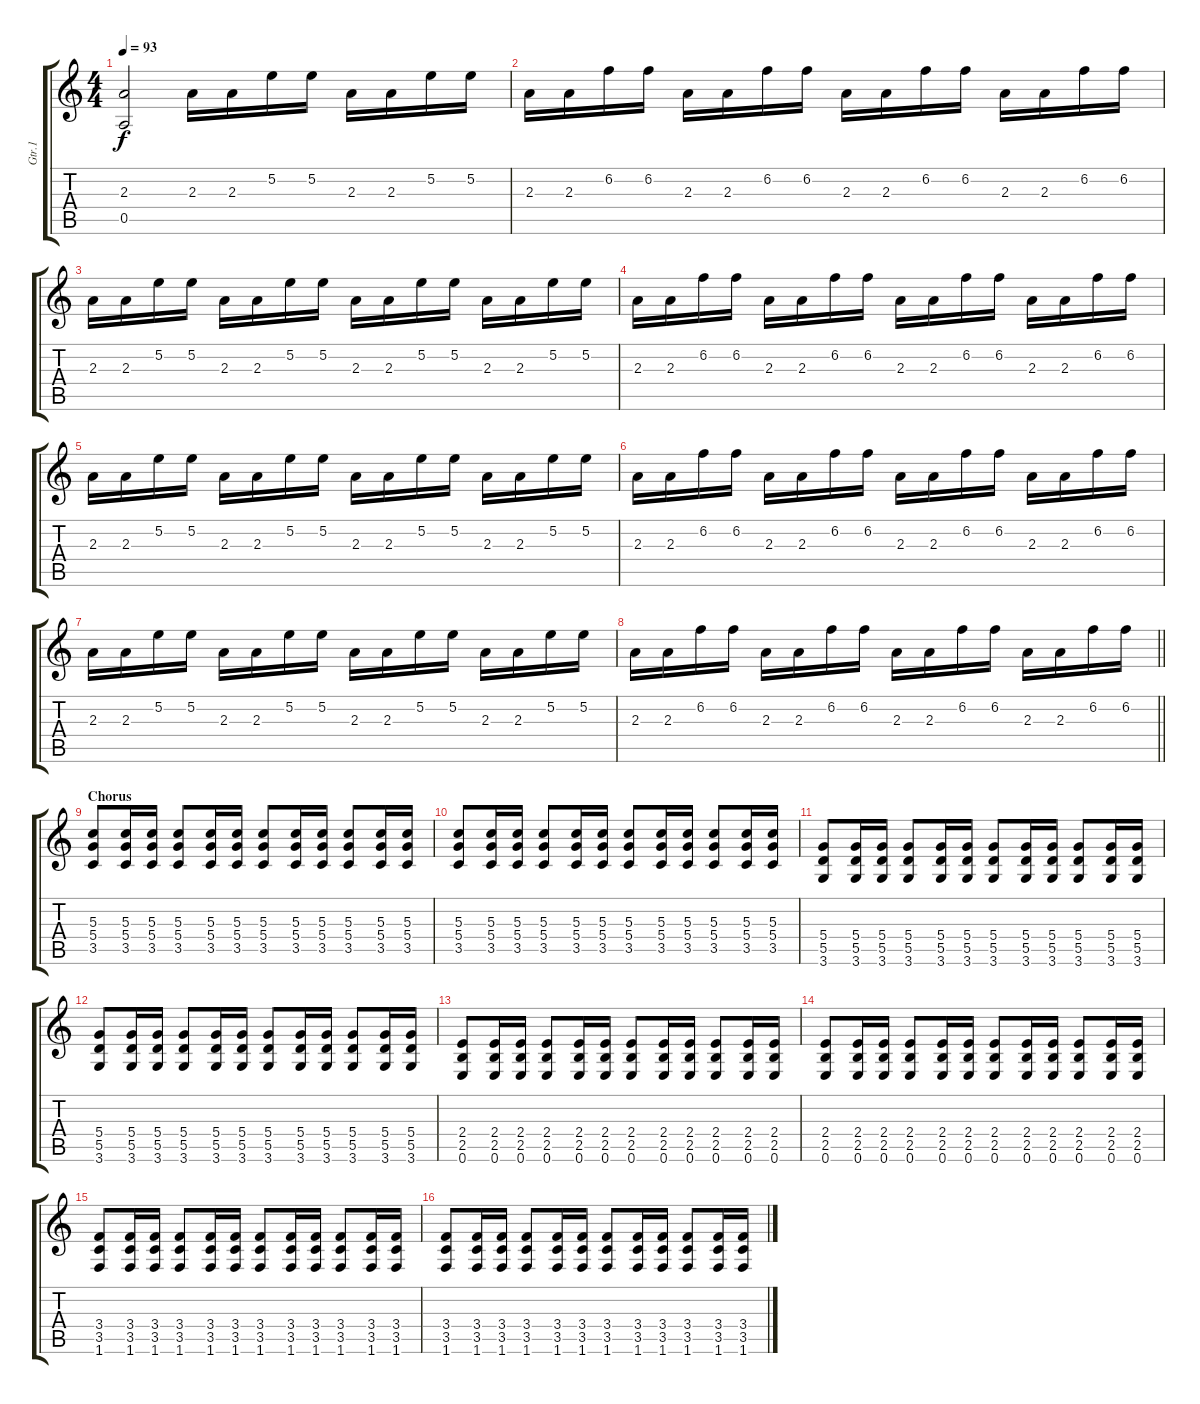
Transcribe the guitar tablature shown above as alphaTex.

\track ("Gtr.1" "Gtr.1") {instrument distortionguitar}
\staff {score tabs}
\tuning (E4 B3 G3 D3 A2 E2) {hide}
\ts (4 4)
\tempo 93
\clef g2
\ks c
(2.3 0.5).2{dy f volume 9} 2.3.16 2.3.16 5.2.16 5.2.16 2.3.16 2.3.16 5.2.16 5.2.16 |
2.3.16 2.3.16 6.2.16 6.2.16 2.3.16 2.3.16 6.2.16 6.2.16 2.3.16 2.3.16 6.2.16 6.2.16 2.3.16 2.3.16 6.2.16 6.2.16 |
2.3.16 2.3.16 5.2.16 5.2.16 2.3.16 2.3.16 5.2.16 5.2.16 2.3.16 2.3.16 5.2.16 5.2.16 2.3.16 2.3.16 5.2.16 5.2.16 |
2.3.16 2.3.16 6.2.16 6.2.16 2.3.16 2.3.16 6.2.16 6.2.16 2.3.16 2.3.16 6.2.16 6.2.16 2.3.16 2.3.16 6.2.16 6.2.16 |
2.3.16 2.3.16 5.2.16 5.2.16 2.3.16 2.3.16 5.2.16 5.2.16 2.3.16 2.3.16 5.2.16 5.2.16 2.3.16 2.3.16 5.2.16 5.2.16 |
2.3.16 2.3.16 6.2.16 6.2.16 2.3.16 2.3.16 6.2.16 6.2.16 2.3.16 2.3.16 6.2.16 6.2.16 2.3.16 2.3.16 6.2.16 6.2.16 |
2.3.16 2.3.16 5.2.16 5.2.16 2.3.16 2.3.16 5.2.16 5.2.16 2.3.16 2.3.16 5.2.16 5.2.16 2.3.16 2.3.16 5.2.16 5.2.16 |
\barLineRight lightlight
2.3.16 2.3.16 6.2.16 6.2.16 2.3.16 2.3.16 6.2.16 6.2.16 2.3.16 2.3.16 6.2.16 6.2.16 2.3.16 2.3.16 6.2.16 6.2.16 |
\section ("" "Chorus")
(5.3 5.4 3.5).8{volume 16} (5.3 5.4 3.5).16 (5.3 5.4 3.5).16 (5.3 5.4 3.5).8 (5.3 5.4 3.5).16 (5.3 5.4 3.5).16 (5.3 5.4 3.5).8 (5.3 5.4 3.5).16 (5.3 5.4 3.5).16 (5.3 5.4 3.5).8 (5.3 5.4 3.5).16 (5.3 5.4 3.5).16 |
(5.3 5.4 3.5).8 (5.3 5.4 3.5).16 (5.3 5.4 3.5).16 (5.3 5.4 3.5).8 (5.3 5.4 3.5).16 (5.3 5.4 3.5).16 (5.3 5.4 3.5).8 (5.3 5.4 3.5).16 (5.3 5.4 3.5).16 (5.3 5.4 3.5).8 (5.3 5.4 3.5).16 (5.3 5.4 3.5).16 |
(5.4 5.5 3.6).8 (5.4 5.5 3.6).16 (5.4 5.5 3.6).16 (5.4 5.5 3.6).8 (5.4 5.5 3.6).16 (5.4 5.5 3.6).16 (5.4 5.5 3.6).8 (5.4 5.5 3.6).16 (5.4 5.5 3.6).16 (5.4 5.5 3.6).8 (5.4 5.5 3.6).16 (5.4 5.5 3.6).16 |
(5.4 5.5 3.6).8 (5.4 5.5 3.6).16 (5.4 5.5 3.6).16 (5.4 5.5 3.6).8 (5.4 5.5 3.6).16 (5.4 5.5 3.6).16 (5.4 5.5 3.6).8 (5.4 5.5 3.6).16 (5.4 5.5 3.6).16 (5.4 5.5 3.6).8 (5.4 5.5 3.6).16 (5.4 5.5 3.6).16 |
(2.4 2.5 0.6).8 (2.4 2.5 0.6).16 (2.4 2.5 0.6).16 (2.4 2.5 0.6).8 (2.4 2.5 0.6).16 (2.4 2.5 0.6).16 (2.4 2.5 0.6).8 (2.4 2.5 0.6).16 (2.4 2.5 0.6).16 (2.4 2.5 0.6).8 (2.4 2.5 0.6).16 (2.4 2.5 0.6).16 |
(2.4 2.5 0.6).8 (2.4 2.5 0.6).16 (2.4 2.5 0.6).16 (2.4 2.5 0.6).8 (2.4 2.5 0.6).16 (2.4 2.5 0.6).16 (2.4 2.5 0.6).8 (2.4 2.5 0.6).16 (2.4 2.5 0.6).16 (2.4 2.5 0.6).8 (2.4 2.5 0.6).16 (2.4 2.5 0.6).16 |
(3.4 3.5 1.6).8 (3.4 3.5 1.6).16 (3.4 3.5 1.6).16 (3.4 3.5 1.6).8 (3.4 3.5 1.6).16 (3.4 3.5 1.6).16 (3.4 3.5 1.6).8 (3.4 3.5 1.6).16 (3.4 3.5 1.6).16 (3.4 3.5 1.6).8 (3.4 3.5 1.6).16 (3.4 3.5 1.6).16 |
(3.4 3.5 1.6).8 (3.4 3.5 1.6).16 (3.4 3.5 1.6).16 (3.4 3.5 1.6).8 (3.4 3.5 1.6).16 (3.4 3.5 1.6).16 (3.4 3.5 1.6).8 (3.4 3.5 1.6).16 (3.4 3.5 1.6).16 (3.4 3.5 1.6).8 (3.4 3.5 1.6).16 (3.4 3.5 1.6).16
